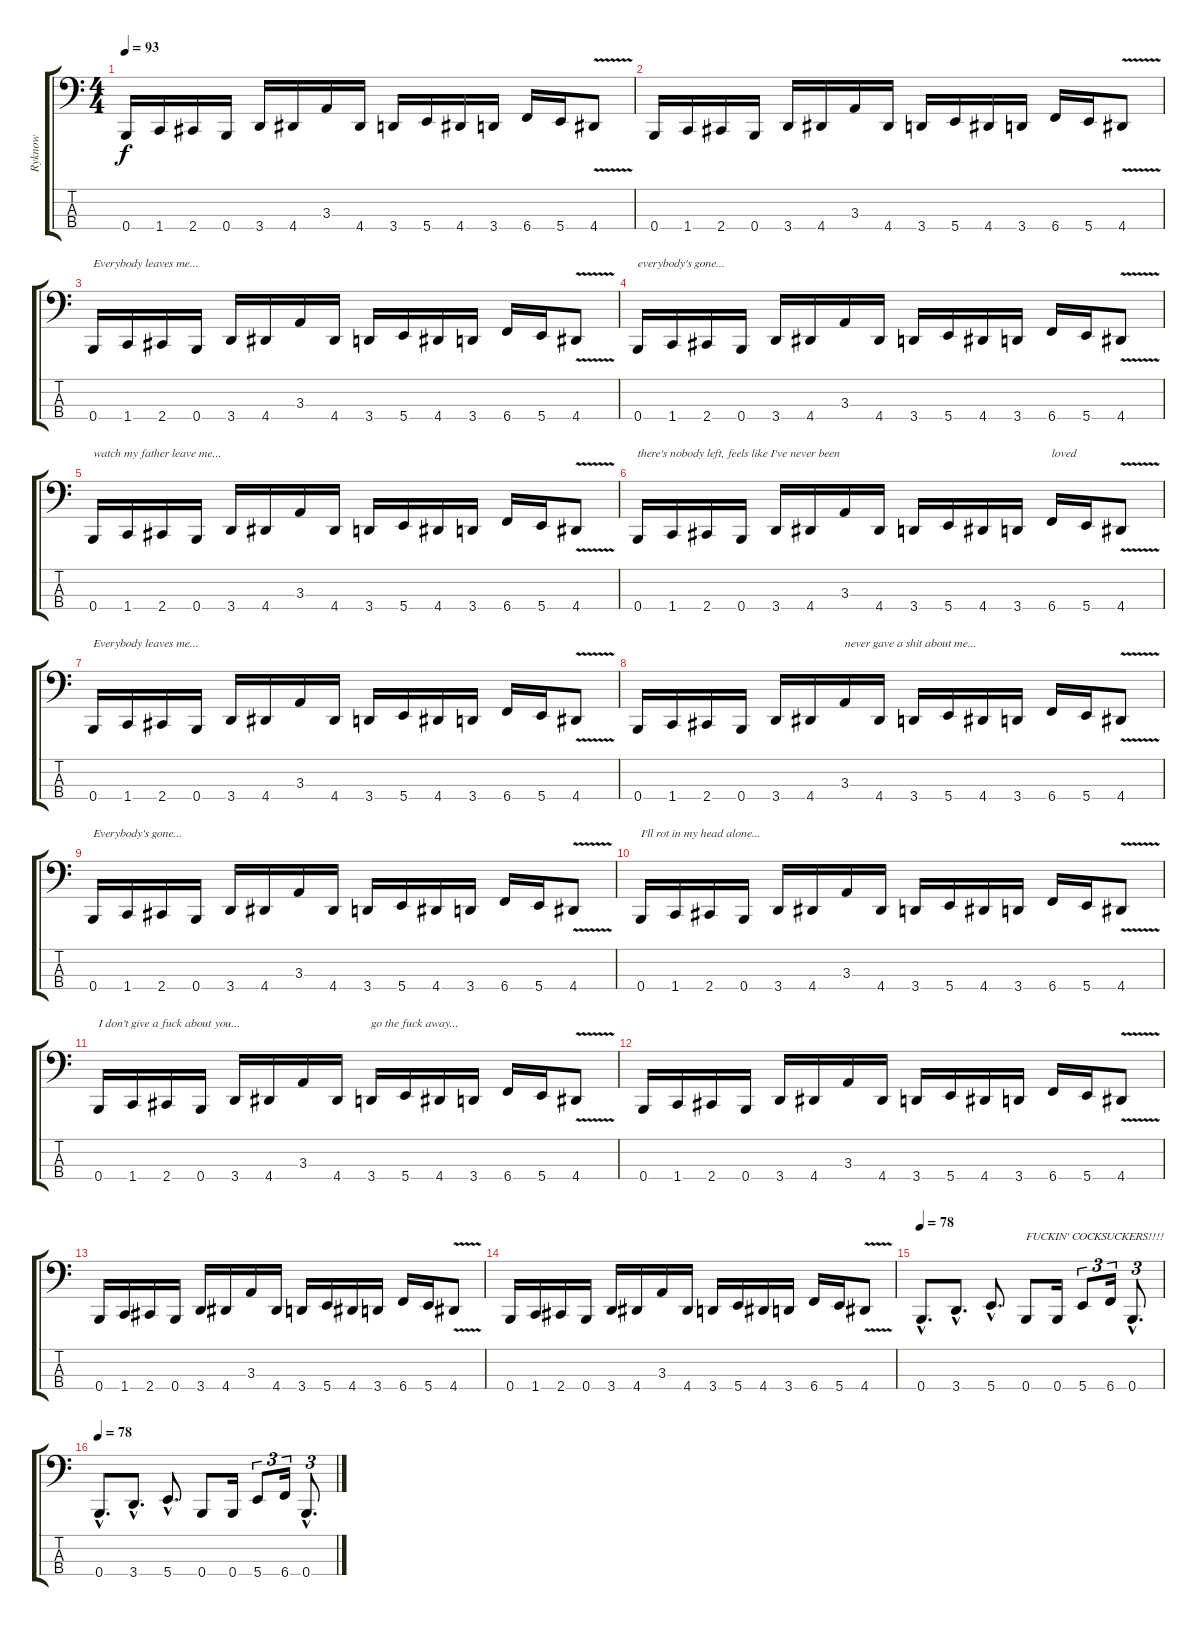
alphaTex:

\track ("Ryknow" "Ryknow") {instrument electricbassfinger}
\staff {score tabs}
\tuning (E2 B1 Gb1 B0) {hide}
\ts (4 4)
\tempo 93
\clef f4
\ks c
0.4.16{dy f} 1.4.16 2.4.16 0.4.16 3.4.16 4.4.16 3.3.16 4.4.16 3.4.16 5.4.16 4.4.16 3.4.16 6.4.16 5.4.16 4.4{v}.8 |
0.4.16 1.4.16 2.4.16 0.4.16 3.4.16 4.4.16 3.3.16 4.4.16 3.4.16 5.4.16 4.4.16 3.4.16 6.4.16 5.4.16 4.4{v}.8 |
0.4.16{txt "Everybody leaves me..."} 1.4.16 2.4.16 0.4.16 3.4.16 4.4.16 3.3.16 4.4.16 3.4.16 5.4.16 4.4.16 3.4.16 6.4.16 5.4.16 4.4{v}.8 |
0.4.16{txt "everybody's gone..."} 1.4.16 2.4.16 0.4.16 3.4.16 4.4.16 3.3.16 4.4.16 3.4.16 5.4.16 4.4.16 3.4.16 6.4.16 5.4.16 4.4{v}.8 |
0.4.16{txt "watch my father leave me..."} 1.4.16 2.4.16 0.4.16 3.4.16 4.4.16 3.3.16 4.4.16 3.4.16 5.4.16 4.4.16 3.4.16 6.4.16 5.4.16 4.4{v}.8 |
0.4.16{txt "there's nobody left, feels like I've never been"} 1.4.16 2.4.16 0.4.16 3.4.16 4.4.16 3.3.16 4.4.16 3.4.16 5.4.16 4.4.16 3.4.16 6.4.16{txt "loved"} 5.4.16 4.4{v}.8 |
0.4.16{txt "Everybody leaves me..."} 1.4.16 2.4.16 0.4.16 3.4.16 4.4.16 3.3.16 4.4.16 3.4.16 5.4.16 4.4.16 3.4.16 6.4.16 5.4.16 4.4{v}.8 |
0.4.16 1.4.16 2.4.16 0.4.16 3.4.16 4.4.16 3.3.16{txt "never gave a shit about me..."} 4.4.16 3.4.16 5.4.16 4.4.16 3.4.16 6.4.16 5.4.16 4.4{v}.8 |
0.4.16{txt "Everybody's gone..."} 1.4.16 2.4.16 0.4.16 3.4.16 4.4.16 3.3.16 4.4.16 3.4.16 5.4.16 4.4.16 3.4.16 6.4.16 5.4.16 4.4{v}.8 |
0.4.16{txt "I'll rot in my head alone..."} 1.4.16 2.4.16 0.4.16 3.4.16 4.4.16 3.3.16 4.4.16 3.4.16 5.4.16 4.4.16 3.4.16 6.4.16 5.4.16 4.4{v}.8 |
0.4.16{txt "I don't give a fuck about you..."} 1.4.16 2.4.16 0.4.16 3.4.16 4.4.16 3.3.16 4.4.16 3.4.16{txt "go the fuck away..."} 5.4.16 4.4.16 3.4.16 6.4.16 5.4.16 4.4{v}.8 |
0.4.16 1.4.16 2.4.16 0.4.16 3.4.16 4.4.16 3.3.16 4.4.16 3.4.16 5.4.16 4.4.16 3.4.16 6.4.16 5.4.16 4.4{v}.8 |
0.4.16 1.4.16 2.4.16 0.4.16 3.4.16 4.4.16 3.3.16 4.4.16 3.4.16 5.4.16 4.4.16 3.4.16 6.4.16 5.4.16 4.4{v}.8 |
0.4.16 1.4.16 2.4.16 0.4.16 3.4.16 4.4.16 3.3.16 4.4.16 3.4.16 5.4.16 4.4.16 3.4.16 6.4.16 5.4.16 4.4{v}.8 |
\tempo 78
0.4{hac}.8{d} 3.4{hac}.8{d} 5.4{hac}.8{d} 0.4.8{txt "FUCKIN' COCKSUCKERS!!!!"} 0.4.16 5.4.8{tu (3 2)} 6.4.16{tu (3 2)} 0.4{hac}.8{d tu (3 2)} |
\tempo 78
0.4{hac}.8{d} 3.4{hac}.8{d} 5.4{hac}.8{d} 0.4.8 0.4.16 5.4.8{tu (3 2)} 6.4.16{tu (3 2)} 0.4{hac}.8{d tu (3 2)}
